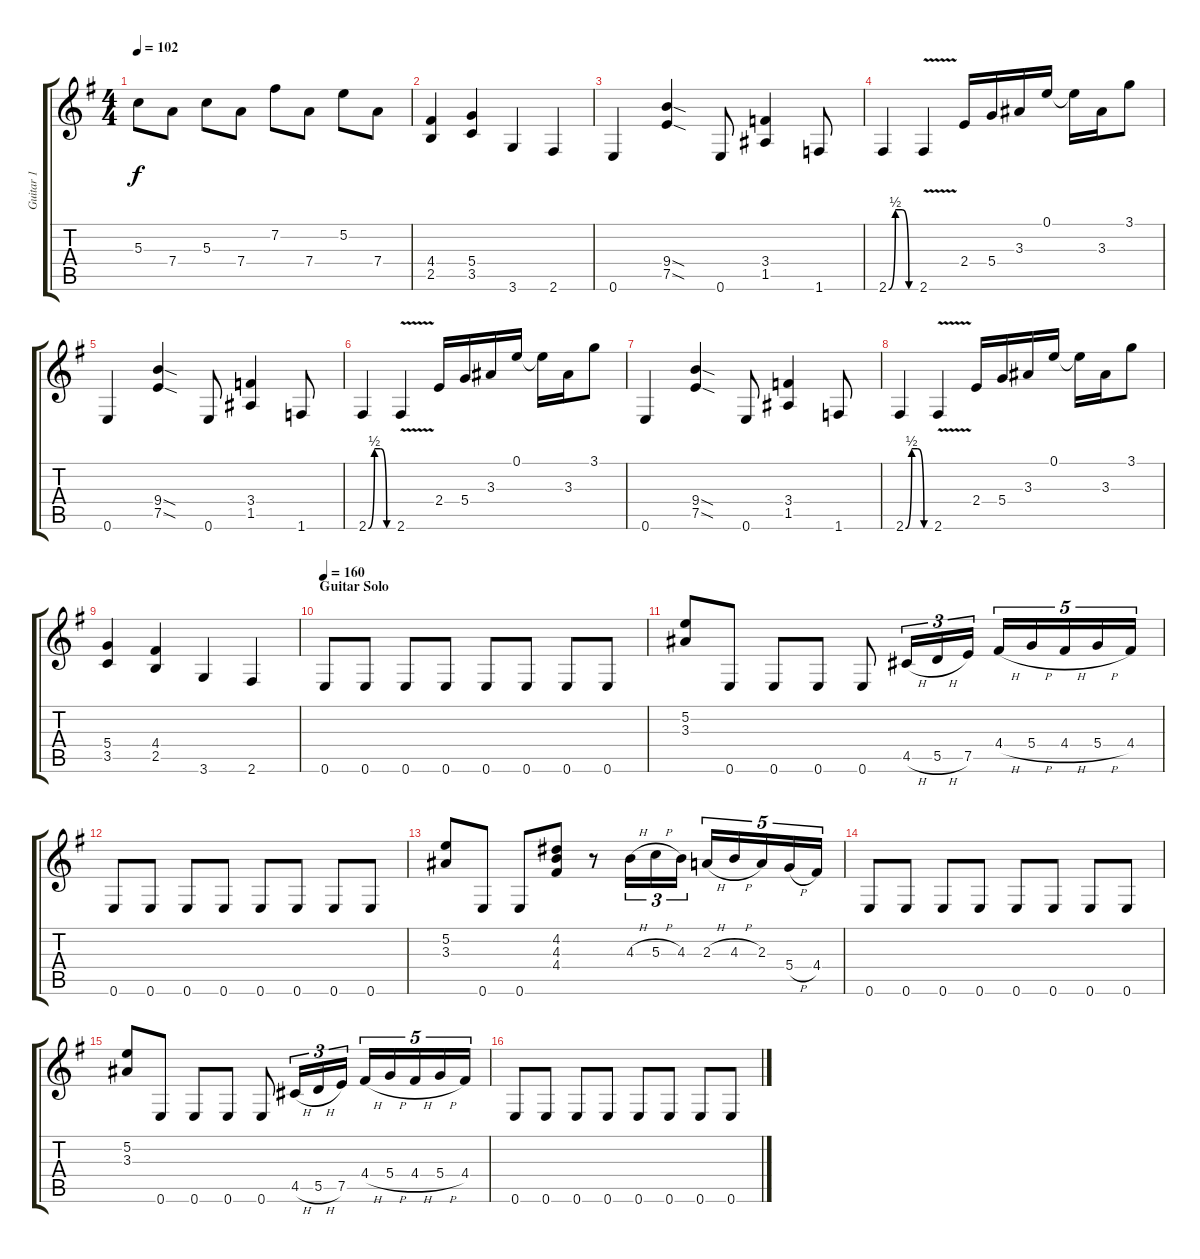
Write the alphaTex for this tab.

\track ("Guitar 1" "Guitar 1") {instrument acousticguitarsteel}
\staff {score tabs}
\tuning (E4 B3 G3 D3 A2 E2) {hide}
\ts (4 4)
\tempo 102
\clef g2
\ks g
5.3.8{dy f} 7.4.8 5.3.8 7.4.8 7.2.8 7.4.8 5.2.8 7.4.8 |
(4.4 2.5).4{volume 16 instrument distortionguitar} (5.4 3.5).4 3.6.4 2.6.4 |
0.6.4 (9.4{sod} 7.5{sod}).4 0.6.8 (3.4 1.5).4 1.6.8 |
2.6{be (custom 0 0 15 2 30 2 45 0 60 0)}.4 2.6{v}.4 2.4.16 5.4.16 3.3.16 0.1.16 0.1{t}.16 3.3.16 3.1.8 |
0.6.4 (9.4{sod} 7.5{sod}).4 0.6.8 (3.4 1.5).4 1.6.8 |
2.6{be (custom 0 0 15 2 30 2 45 0 60 0)}.4 2.6{v}.4 2.4.16 5.4.16 3.3.16 0.1.16 0.1{t}.16 3.3.16 3.1.8 |
0.6.4 (9.4{sod} 7.5{sod}).4 0.6.8 (3.4 1.5).4 1.6.8 |
2.6{be (custom 0 0 15 2 30 2 45 0 60 0)}.4 2.6{v}.4 2.4.16 5.4.16 3.3.16 0.1.16 0.1{t}.16 3.3.16 3.1.8 |
(5.4 3.5).4 (4.4 2.5).4 3.6.4 2.6.4 |
\section ("" "Guitar Solo")
\tempo 160
0.6.8{volume 16 balance 8 instrument distortionguitar} 0.6.8 0.6.8 0.6.8 0.6.8 0.6.8 0.6.8 0.6.8 |
(5.2 3.3).8 0.6.8 0.6.8 0.6.8 0.6.8 4.5{h}.16{tu (3 2)} 5.5{h}.16{tu (3 2)} 7.5.16{tu (3 2)} 4.4{h}.16{tu (5 4)} 5.4{h}.16{tu (5 4)} 4.4{h}.16{tu (5 4)} 5.4{h}.16{tu (5 4)} 4.4.16{tu (5 4)} |
0.6.8 0.6.8 0.6.8 0.6.8 0.6.8 0.6.8 0.6.8 0.6.8 |
(5.2 3.3).8 0.6.8 0.6.8 (4.2 4.3 4.4).8 r.8 4.3{h}.16{tu (3 2)} 5.3{h}.16{tu (3 2)} 4.3.16{tu (3 2)} 2.3{h}.16{tu (5 4)} 4.3{h}.16{tu (5 4)} 2.3.16{tu (5 4)} 5.4{h}.16{tu (5 4)} 4.4.16{tu (5 4)} |
0.6.8 0.6.8 0.6.8 0.6.8 0.6.8 0.6.8 0.6.8 0.6.8 |
(5.2 3.3).8 0.6.8 0.6.8 0.6.8 0.6.8 4.5{h}.16{tu (3 2)} 5.5{h}.16{tu (3 2)} 7.5.16{tu (3 2)} 4.4{h}.16{tu (5 4)} 5.4{h}.16{tu (5 4)} 4.4{h}.16{tu (5 4)} 5.4{h}.16{tu (5 4)} 4.4.16{tu (5 4)} |
0.6.8 0.6.8 0.6.8 0.6.8 0.6.8 0.6.8 0.6.8 0.6.8
